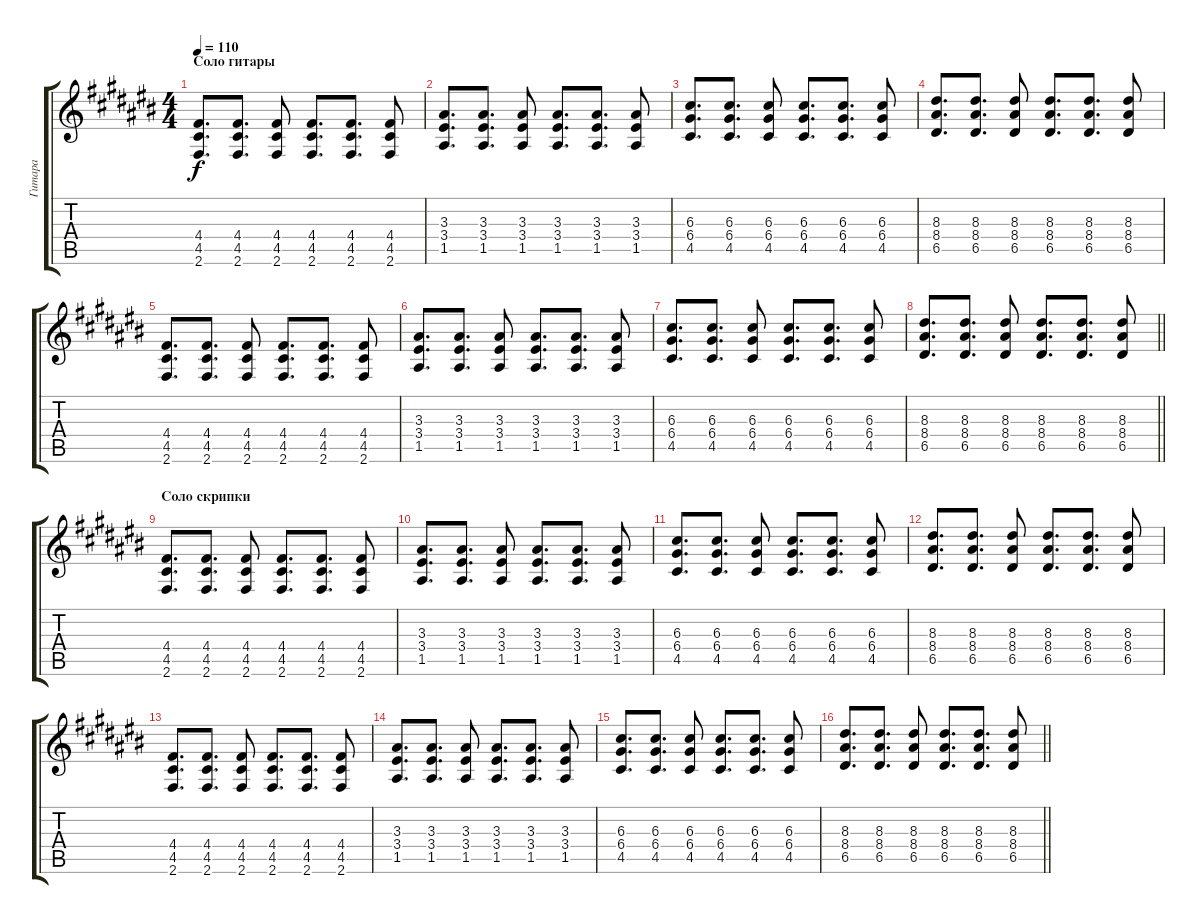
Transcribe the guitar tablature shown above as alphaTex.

\track ("Гитара" "Гитара") {instrument distortionguitar}
\staff {score tabs}
\tuning (E4 B3 G3 D3 A2 E2) {hide}
\ts (4 4)
\section ("" "Соло гитары")
\tempo 110
\clef g2
\ks a#minor
(4.4 4.5 2.6).8{d dy f volume 8} (4.4 4.5 2.6).8{d} (4.4 4.5 2.6).8 (4.4 4.5 2.6).8{d} (4.4 4.5 2.6).8{d} (4.4 4.5 2.6).8 |
(3.3 3.4 1.5).8{d} (3.3 3.4 1.5).8{d} (3.3 3.4 1.5).8 (3.3 3.4 1.5).8{d} (3.3 3.4 1.5).8{d} (3.3 3.4 1.5).8 |
(6.3 6.4 4.5).8{d} (6.3 6.4 4.5).8{d} (6.3 6.4 4.5).8 (6.3 6.4 4.5).8{d} (6.3 6.4 4.5).8{d} (6.3 6.4 4.5).8 |
(8.3 8.4 6.5).8{d} (8.3 8.4 6.5).8{d} (8.3 8.4 6.5).8 (8.3 8.4 6.5).8{d} (8.3 8.4 6.5).8{d} (8.3 8.4 6.5).8 |
(4.4 4.5 2.6).8{d} (4.4 4.5 2.6).8{d} (4.4 4.5 2.6).8 (4.4 4.5 2.6).8{d} (4.4 4.5 2.6).8{d} (4.4 4.5 2.6).8 |
(3.3 3.4 1.5).8{d} (3.3 3.4 1.5).8{d} (3.3 3.4 1.5).8 (3.3 3.4 1.5).8{d} (3.3 3.4 1.5).8{d} (3.3 3.4 1.5).8 |
(6.3 6.4 4.5).8{d} (6.3 6.4 4.5).8{d} (6.3 6.4 4.5).8 (6.3 6.4 4.5).8{d} (6.3 6.4 4.5).8{d} (6.3 6.4 4.5).8 |
\barLineRight lightlight
(8.3 8.4 6.5).8{d} (8.3 8.4 6.5).8{d} (8.3 8.4 6.5).8 (8.3 8.4 6.5).8{d} (8.3 8.4 6.5).8{d} (8.3 8.4 6.5).8 |
\section ("" "Соло скрипки")
(4.4 4.5 2.6).8{d} (4.4 4.5 2.6).8{d} (4.4 4.5 2.6).8 (4.4 4.5 2.6).8{d} (4.4 4.5 2.6).8{d} (4.4 4.5 2.6).8 |
(3.3 3.4 1.5).8{d} (3.3 3.4 1.5).8{d} (3.3 3.4 1.5).8 (3.3 3.4 1.5).8{d} (3.3 3.4 1.5).8{d} (3.3 3.4 1.5).8 |
(6.3 6.4 4.5).8{d} (6.3 6.4 4.5).8{d} (6.3 6.4 4.5).8 (6.3 6.4 4.5).8{d} (6.3 6.4 4.5).8{d} (6.3 6.4 4.5).8 |
(8.3 8.4 6.5).8{d} (8.3 8.4 6.5).8{d} (8.3 8.4 6.5).8 (8.3 8.4 6.5).8{d} (8.3 8.4 6.5).8{d} (8.3 8.4 6.5).8 |
(4.4 4.5 2.6).8{d} (4.4 4.5 2.6).8{d} (4.4 4.5 2.6).8 (4.4 4.5 2.6).8{d} (4.4 4.5 2.6).8{d} (4.4 4.5 2.6).8 |
(3.3 3.4 1.5).8{d} (3.3 3.4 1.5).8{d} (3.3 3.4 1.5).8 (3.3 3.4 1.5).8{d} (3.3 3.4 1.5).8{d} (3.3 3.4 1.5).8 |
(6.3 6.4 4.5).8{d} (6.3 6.4 4.5).8{d} (6.3 6.4 4.5).8 (6.3 6.4 4.5).8{d} (6.3 6.4 4.5).8{d} (6.3 6.4 4.5).8 |
\barLineRight lightlight
(8.3 8.4 6.5).8{d} (8.3 8.4 6.5).8{d} (8.3 8.4 6.5).8 (8.3 8.4 6.5).8{d} (8.3 8.4 6.5).8{d} (8.3 8.4 6.5).8
